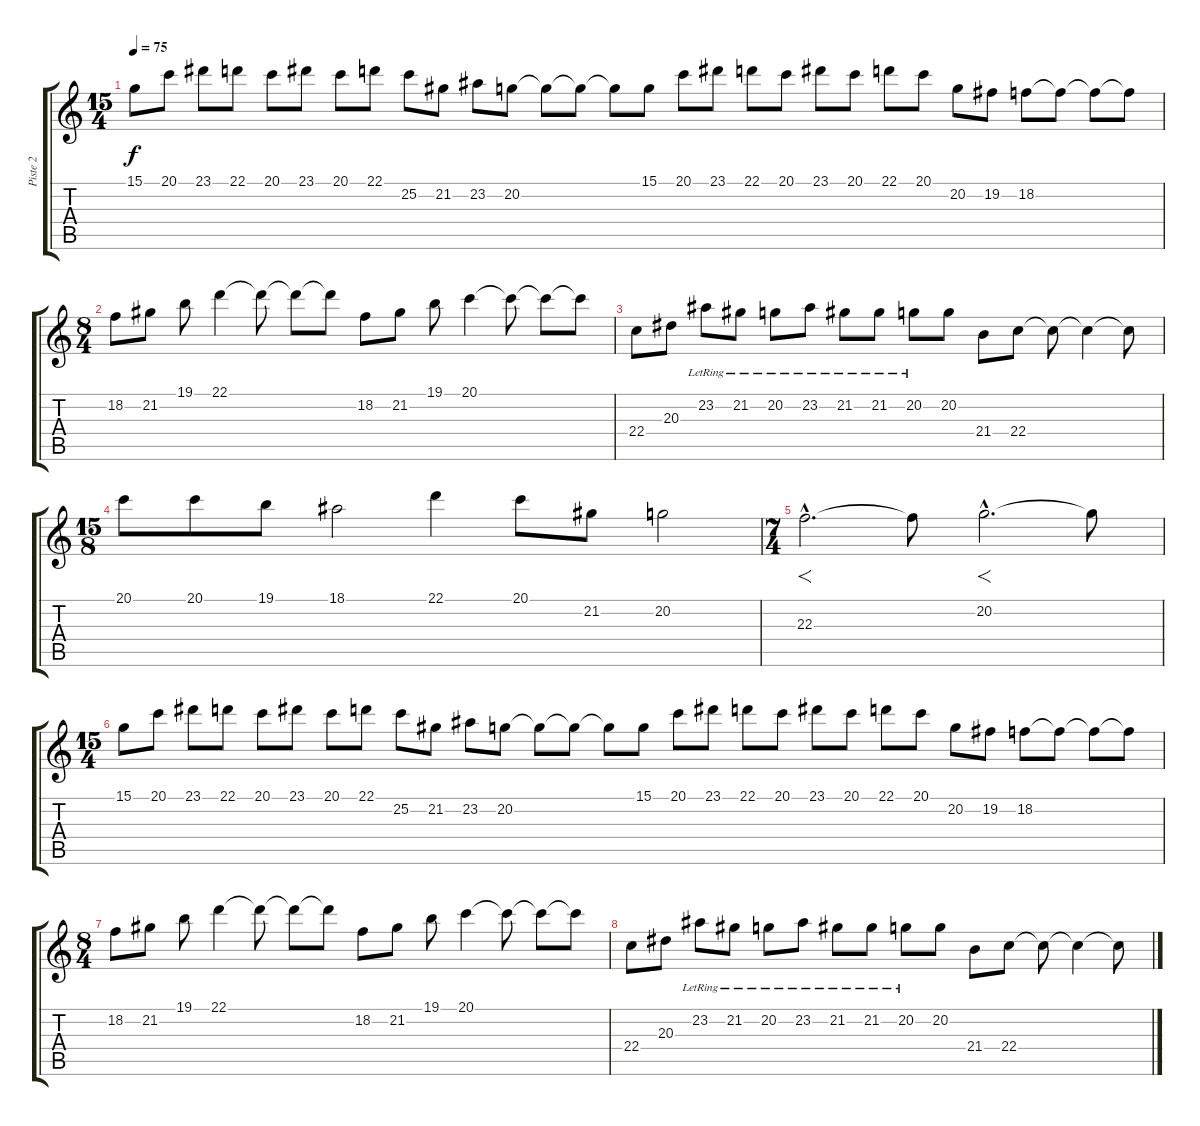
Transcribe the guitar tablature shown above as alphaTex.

\track ("Piste 2" "Piste 2") {instrument stringensemble1}
\staff {score tabs}
\tuning (E4 B3 G3 D3 A2 E2) {hide}
\ts (15 4)
\tempo 75
\clef g2
\ks c
15.1.8{dy f instrument stringensemble1} 20.1.8 23.1.8 22.1.8 20.1.8 23.1.8 20.1.8 22.1.8 25.2.8 21.2.8 23.2.8 20.2.8 20.2{t}.8 20.2{t}.8 20.2{t}.8 15.1.8 20.1.8 23.1.8 22.1.8 20.1.8 23.1.8 20.1.8 22.1.8 20.1.8 20.2.8 19.2.8 18.2.8 18.2{t}.8 18.2{t}.8 18.2{t}.8 |
\ts (8 4)
18.2.8 21.2.8 19.1.8 22.1.4 22.1{t}.8 22.1{t}.8 22.1{t}.8 18.2.8 21.2.8 19.1.8 20.1.4 20.1{t}.8 20.1{t}.8 20.1{t}.8 |
22.4.8 20.3.8 23.2{lr}.8 21.2{lr}.8 20.2{lr}.8 23.2{lr}.8 21.2{lr}.8 21.2{lr}.8 20.2{lr}.8 20.2.8 21.4.8 22.4.8 22.4{t}.8 22.4{t}.4 22.4{t}.8 |
\ts (15 8)
20.1.8 20.1.8 19.1.8 18.1.2 22.1.4 20.1.8 21.2.8 20.2.2 |
\ts (7 4)
22.3{hac}.2{f d} 22.3{t}.8 20.2{hac}.2{f d} 20.2{t}.8 |
\ts (15 4)
15.1.8 20.1.8 23.1.8 22.1.8 20.1.8 23.1.8 20.1.8 22.1.8 25.2.8 21.2.8 23.2.8 20.2.8 20.2{t}.8 20.2{t}.8 20.2{t}.8 15.1.8 20.1.8 23.1.8 22.1.8 20.1.8 23.1.8 20.1.8 22.1.8 20.1.8 20.2.8 19.2.8 18.2.8 18.2{t}.8 18.2{t}.8 18.2{t}.8 |
\ts (8 4)
18.2.8 21.2.8 19.1.8 22.1.4 22.1{t}.8 22.1{t}.8 22.1{t}.8 18.2.8 21.2.8 19.1.8 20.1.4 20.1{t}.8 20.1{t}.8 20.1{t}.8 |
22.4.8 20.3.8 23.2{lr}.8 21.2{lr}.8 20.2{lr}.8 23.2{lr}.8 21.2{lr}.8 21.2{lr}.8 20.2{lr}.8 20.2.8 21.4.8 22.4.8 22.4{t}.8 22.4{t}.4 22.4{t}.8
